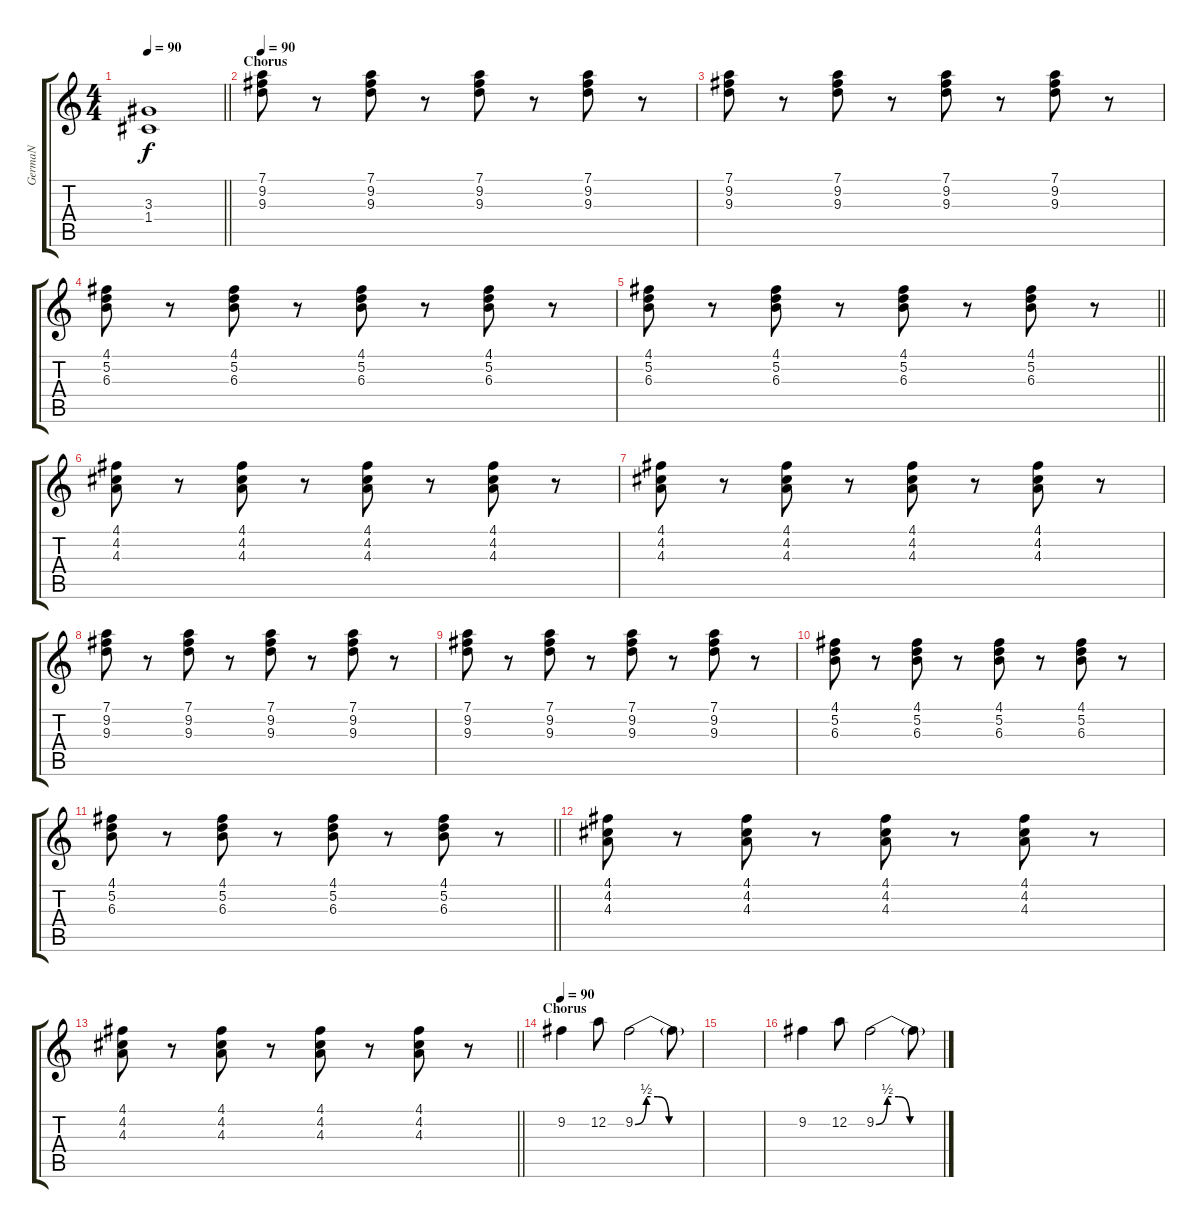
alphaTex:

\track ("GermaN" "GermaN") {instrument overdrivenguitar}
\staff {score tabs}
\tuning (D4 A3 F3 C3 G2 C2) {hide}
\ts (4 4)
\tempo 90
\clef g2
\barLineRight lightlight
\ks c
(3.3 1.4).1{dy f} |
\section ("" "Chorus")
\tempo 90
(7.1 9.2 9.3).8 r.8 (7.1 9.2 9.3).8 r.8 (7.1 9.2 9.3).8 r.8 (7.1 9.2 9.3).8 r.8 |
(7.1 9.2 9.3).8 r.8 (7.1 9.2 9.3).8 r.8 (7.1 9.2 9.3).8 r.8 (7.1 9.2 9.3).8 r.8 |
(4.1 5.2 6.3).8 r.8 (4.1 5.2 6.3).8 r.8 (4.1 5.2 6.3).8 r.8 (4.1 5.2 6.3).8 r.8 |
\barLineRight lightlight
(4.1 5.2 6.3).8 r.8 (4.1 5.2 6.3).8 r.8 (4.1 5.2 6.3).8 r.8 (4.1 5.2 6.3).8 r.8 |
(4.1 4.2 4.3).8 r.8 (4.1 4.2 4.3).8 r.8 (4.1 4.2 4.3).8 r.8 (4.1 4.2 4.3).8 r.8 |
(4.1 4.2 4.3).8 r.8 (4.1 4.2 4.3).8 r.8 (4.1 4.2 4.3).8 r.8 (4.1 4.2 4.3).8 r.8 |
(7.1 9.2 9.3).8 r.8 (7.1 9.2 9.3).8 r.8 (7.1 9.2 9.3).8 r.8 (7.1 9.2 9.3).8 r.8 |
(7.1 9.2 9.3).8 r.8 (7.1 9.2 9.3).8 r.8 (7.1 9.2 9.3).8 r.8 (7.1 9.2 9.3).8 r.8 |
(4.1 5.2 6.3).8 r.8 (4.1 5.2 6.3).8 r.8 (4.1 5.2 6.3).8 r.8 (4.1 5.2 6.3).8 r.8 |
\barLineRight lightlight
(4.1 5.2 6.3).8 r.8 (4.1 5.2 6.3).8 r.8 (4.1 5.2 6.3).8 r.8 (4.1 5.2 6.3).8 r.8 |
(4.1 4.2 4.3).8 r.8 (4.1 4.2 4.3).8 r.8 (4.1 4.2 4.3).8 r.8 (4.1 4.2 4.3).8 r.8 |
\barLineRight lightlight
(4.1 4.2 4.3).8 r.8 (4.1 4.2 4.3).8 r.8 (4.1 4.2 4.3).8 r.8 (4.1 4.2 4.3).8 r.8 |
\section ("" "Chorus")
\tempo 90
9.2.4 12.2.8 9.2{be (custom 0 0 10 2 20 2 30 0 60 0)}.2 9.2{t}.8 |
|
9.2.4 12.2.8 9.2{be (custom 0 0 10 2 20 2 30 0 60 0)}.2 9.2{t}.8
